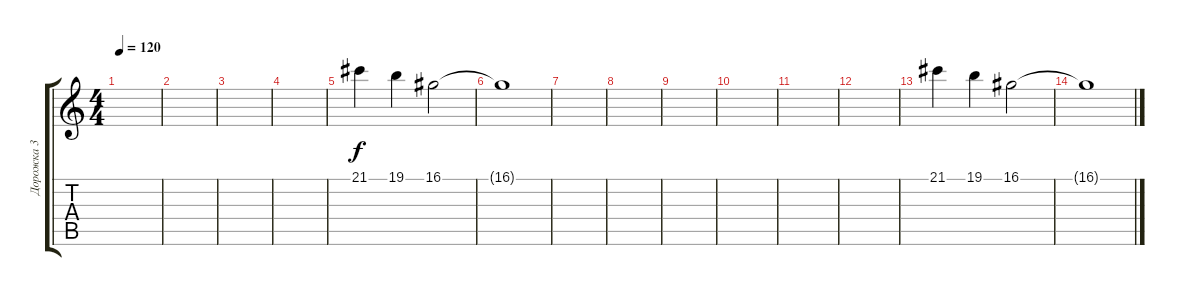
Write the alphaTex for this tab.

\track ("Дорожка 3" "Дорожка 3") {instrument acousticgrandpiano}
\staff {score tabs}
\tuning (E4 B3 G3 D3 A2 E2) {hide}
\ts (4 4)
\tempo 120
\clef g2
\ks c
|
|
|
|
21.1.4 19.1.4 16.1.2 |
16.1{t}.1 |
|
|
|
|
|
|
21.1.4 19.1.4 16.1.2 |
16.1{t}.1
